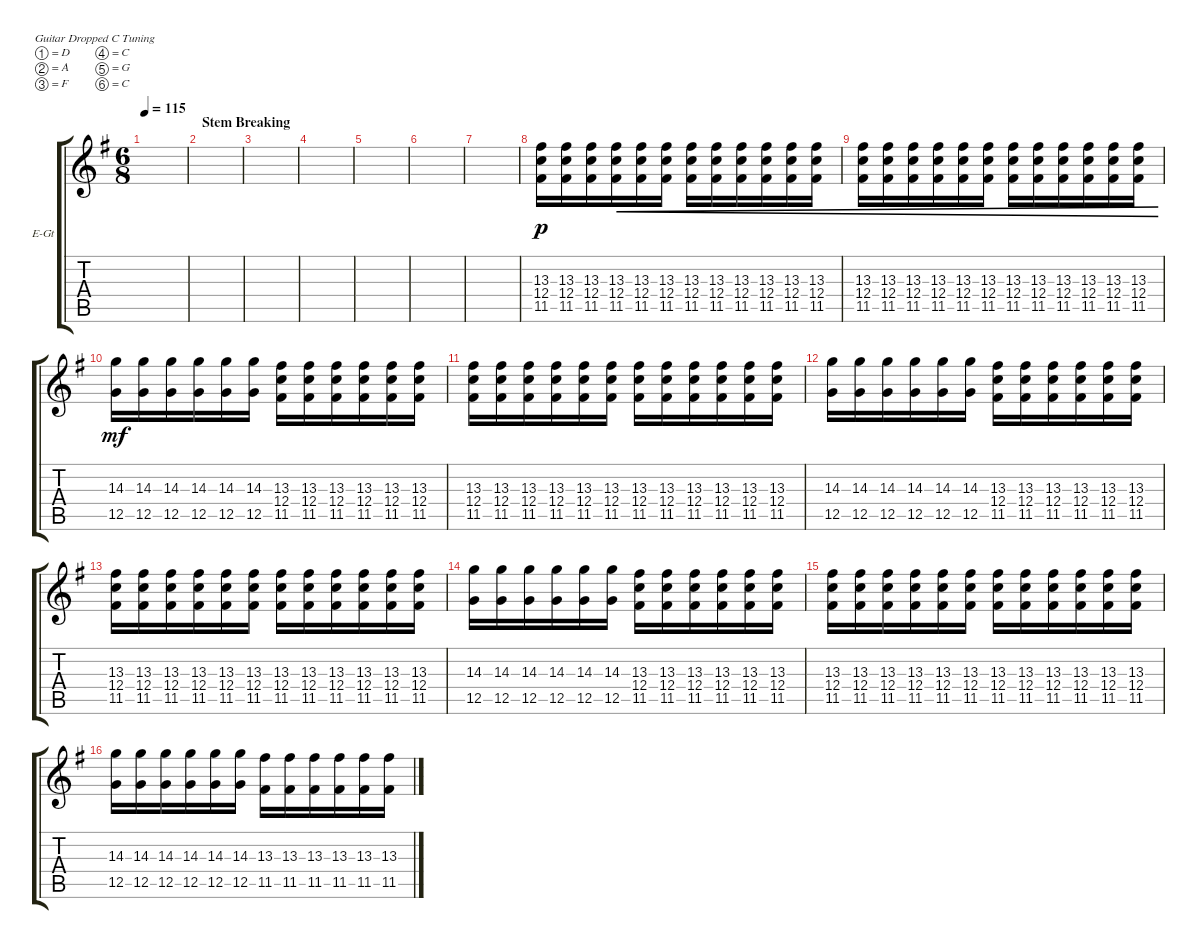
\bracketExtendMode groupsimilarinstruments
\firstSystemTrackNameOrientation horizontal
\otherSystemsTrackNameOrientation horizontal
\track ("Lead Overdub" "E-Gt") {instrument distortionguitar}
\staff {score tabs}
\tuning (D4 A3 F3 C3 G2 C2)
\ts (6 8)
\tempo 115
\clef g2
\ks eminor
|
\section ("" "Stem Breaking")
|
|
|
|
|
|
(11.5 13.3 12.4).16{dy p} (11.5 13.3 12.4).16 (11.5 13.3 12.4).16 (11.5 13.3 12.4).16{cre} (11.5 13.3 12.4).16{cre} (11.5 13.3 12.4).16{cre} (11.5 13.3 12.4).16{cre} (11.5 13.3 12.4).16{cre} (11.5 13.3 12.4).16{cre} (11.5 13.3 12.4).16{cre} (11.5 13.3 12.4).16{cre} (11.5 13.3 12.4).16{cre} |
(11.5 13.3 12.4).16{cre} (11.5 13.3 12.4).16{cre} (11.5 13.3 12.4).16{cre} (11.5 13.3 12.4).16{cre} (11.5 13.3 12.4).16{cre} (11.5 13.3 12.4).16{cre} (11.5 13.3 12.4).16{cre} (11.5 13.3 12.4).16{cre} (11.5 13.3 12.4).16{cre} (11.5 13.3 12.4).16{cre} (11.5 13.3 12.4).16{cre} (11.5 13.3 12.4).16{cre} |
(12.5 14.3).16{dy mf} (12.5 14.3).16 (12.5 14.3).16 (12.5 14.3).16 (12.5 14.3).16 (12.5 14.3).16 (11.5 13.3 12.4).16 (11.5 13.3 12.4).16 (11.5 13.3 12.4).16 (11.5 13.3 12.4).16 (11.5 13.3 12.4).16 (11.5 13.3 12.4).16 |
(11.5 13.3 12.4).16 (11.5 13.3 12.4).16 (11.5 13.3 12.4).16 (11.5 13.3 12.4).16 (11.5 13.3 12.4).16 (11.5 13.3 12.4).16 (11.5 13.3 12.4).16 (11.5 13.3 12.4).16 (11.5 13.3 12.4).16 (11.5 13.3 12.4).16 (11.5 13.3 12.4).16 (11.5 13.3 12.4).16 |
(12.5 14.3).16 (12.5 14.3).16 (12.5 14.3).16 (12.5 14.3).16 (12.5 14.3).16 (12.5 14.3).16 (11.5 13.3 12.4).16 (11.5 13.3 12.4).16 (11.5 13.3 12.4).16 (11.5 13.3 12.4).16 (11.5 13.3 12.4).16 (11.5 13.3 12.4).16 |
(11.5 13.3 12.4).16 (11.5 13.3 12.4).16 (11.5 13.3 12.4).16 (11.5 13.3 12.4).16 (11.5 13.3 12.4).16 (11.5 13.3 12.4).16 (11.5 13.3 12.4).16 (11.5 13.3 12.4).16 (11.5 13.3 12.4).16 (11.5 13.3 12.4).16 (11.5 13.3 12.4).16 (11.5 13.3 12.4).16 |
(12.5 14.3).16 (12.5 14.3).16 (12.5 14.3).16 (12.5 14.3).16 (12.5 14.3).16 (12.5 14.3).16 (11.5 13.3 12.4).16 (11.5 13.3 12.4).16 (11.5 13.3 12.4).16 (11.5 13.3 12.4).16 (11.5 13.3 12.4).16 (11.5 13.3 12.4).16 |
(11.5 13.3 12.4).16 (11.5 13.3 12.4).16 (11.5 13.3 12.4).16 (11.5 13.3 12.4).16 (11.5 13.3 12.4).16 (11.5 13.3 12.4).16 (11.5 13.3 12.4).16 (11.5 13.3 12.4).16 (11.5 13.3 12.4).16 (11.5 13.3 12.4).16 (11.5 13.3 12.4).16 (11.5 13.3 12.4).16 |
(12.5 14.3).16 (12.5 14.3).16 (12.5 14.3).16 (12.5 14.3).16 (12.5 14.3).16 (12.5 14.3).16 (11.5 13.3).16 (11.5 13.3).16 (11.5 13.3).16 (11.5 13.3).16 (11.5 13.3).16 (11.5{sl} 13.3{sl}).16
